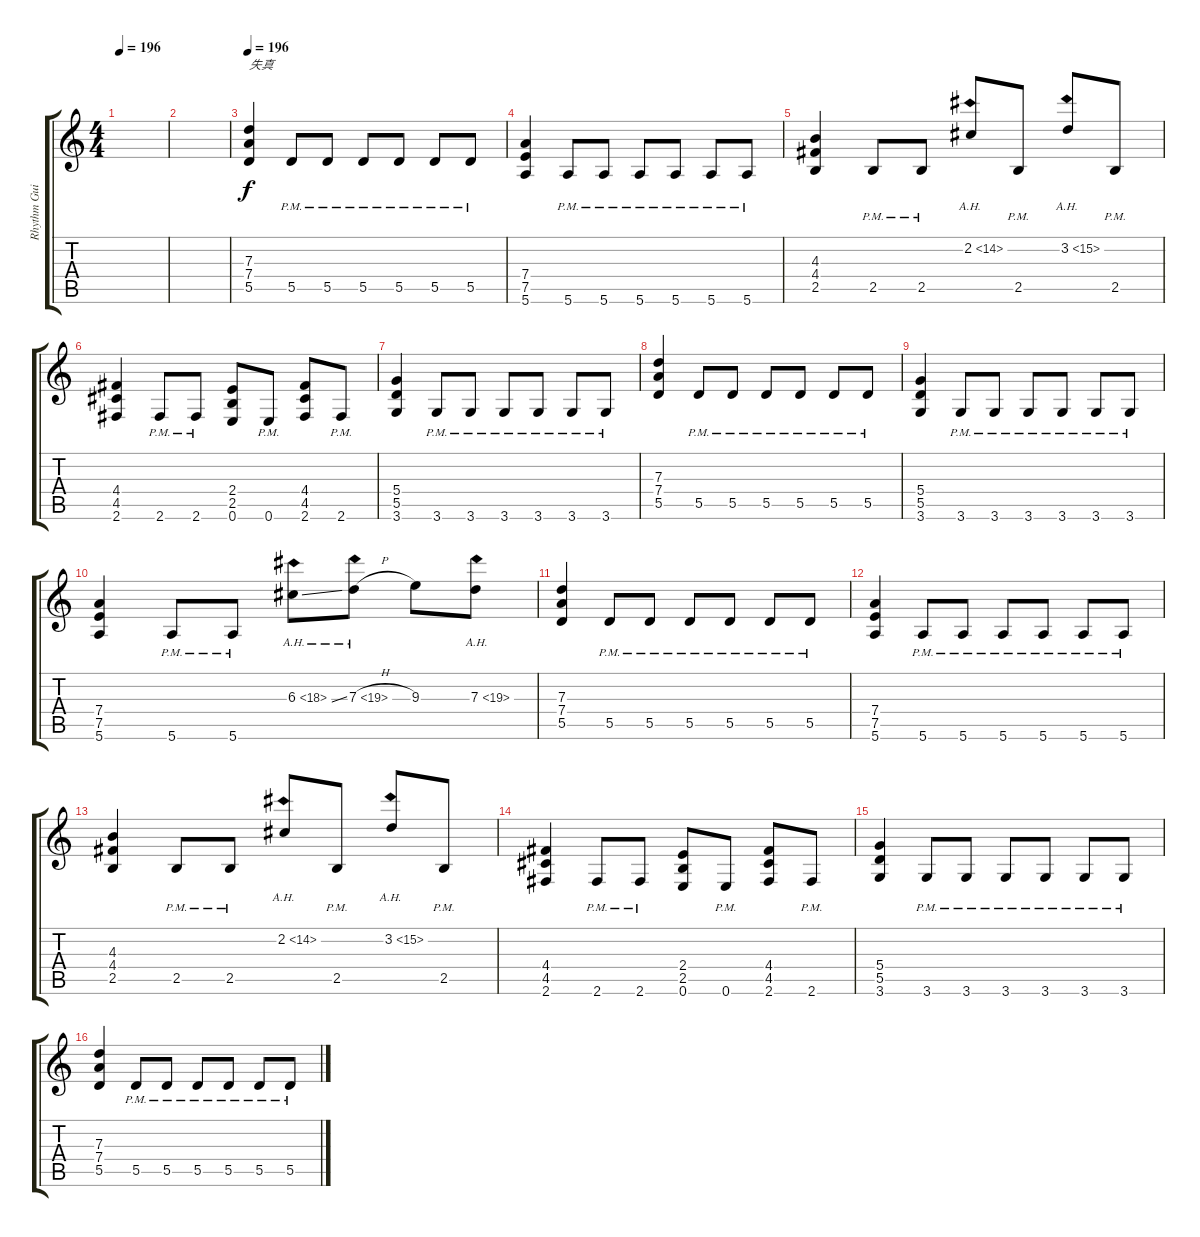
\track ("Rhythm Guitar(L)" "Rhythm Gui") {instrument distortionguitar}
\staff {score tabs}
\tuning (E4 B3 G3 D3 A2 E2) {hide}
\ts (4 4)
\tempo 196
\clef g2
\ks c
|
|
\tempo 196
(7.3 7.4 5.5).4{txt "失真" instrument distortionguitar} 5.5{pm}.8 5.5{pm}.8 5.5{pm}.8 5.5{pm}.8 5.5{pm}.8 5.5{pm}.8 |
(7.4 7.5 5.6).4 5.6{pm}.8 5.6{pm}.8 5.6{pm}.8 5.6{pm}.8 5.6{pm}.8 5.6{pm}.8 |
(4.3 4.4 2.5).4 2.5{pm}.8 2.5{pm}.8 2.2{ah 12}.8 2.5{pm}.8 3.2{ah 12}.8 2.5{pm}.8 |
(4.4 4.5 2.6).4 2.6{pm}.8 2.6{pm}.8 (2.4 2.5 0.6).8 0.6{pm}.8 (4.4 4.5 2.6).8 2.6{pm}.8 |
(5.4 5.5 3.6).4 3.6{pm}.8 3.6{pm}.8 3.6{pm}.8 3.6{pm}.8 3.6{pm}.8 3.6{pm}.8 |
(7.3 7.4 5.5).4 5.5{pm}.8 5.5{pm}.8 5.5{pm}.8 5.5{pm}.8 5.5{pm}.8 5.5{pm}.8 |
(5.4 5.5 3.6).4 3.6{pm}.8 3.6{pm}.8 3.6{pm}.8 3.6{pm}.8 3.6{pm}.8 3.6{pm}.8 |
(7.4 7.5 5.6).4 5.6{pm}.8 5.6{pm}.8 6.3{ah 12 ss}.8 7.3{ah 12 h}.8 9.3.8 7.3{ah 12}.8 |
(7.3 7.4 5.5).4 5.5{pm}.8 5.5{pm}.8 5.5{pm}.8 5.5{pm}.8 5.5{pm}.8 5.5{pm}.8 |
(7.4 7.5 5.6).4 5.6{pm}.8 5.6{pm}.8 5.6{pm}.8 5.6{pm}.8 5.6{pm}.8 5.6{pm}.8 |
(4.3 4.4 2.5).4 2.5{pm}.8 2.5{pm}.8 2.2{ah 12}.8 2.5{pm}.8 3.2{ah 12}.8 2.5{pm}.8 |
(4.4 4.5 2.6).4 2.6{pm}.8 2.6{pm}.8 (2.4 2.5 0.6).8 0.6{pm}.8 (4.4 4.5 2.6).8 2.6{pm}.8 |
(5.4 5.5 3.6).4 3.6{pm}.8 3.6{pm}.8 3.6{pm}.8 3.6{pm}.8 3.6{pm}.8 3.6{pm}.8 |
(7.3 7.4 5.5).4 5.5{pm}.8 5.5{pm}.8 5.5{pm}.8 5.5{pm}.8 5.5{pm}.8 5.5{pm}.8
